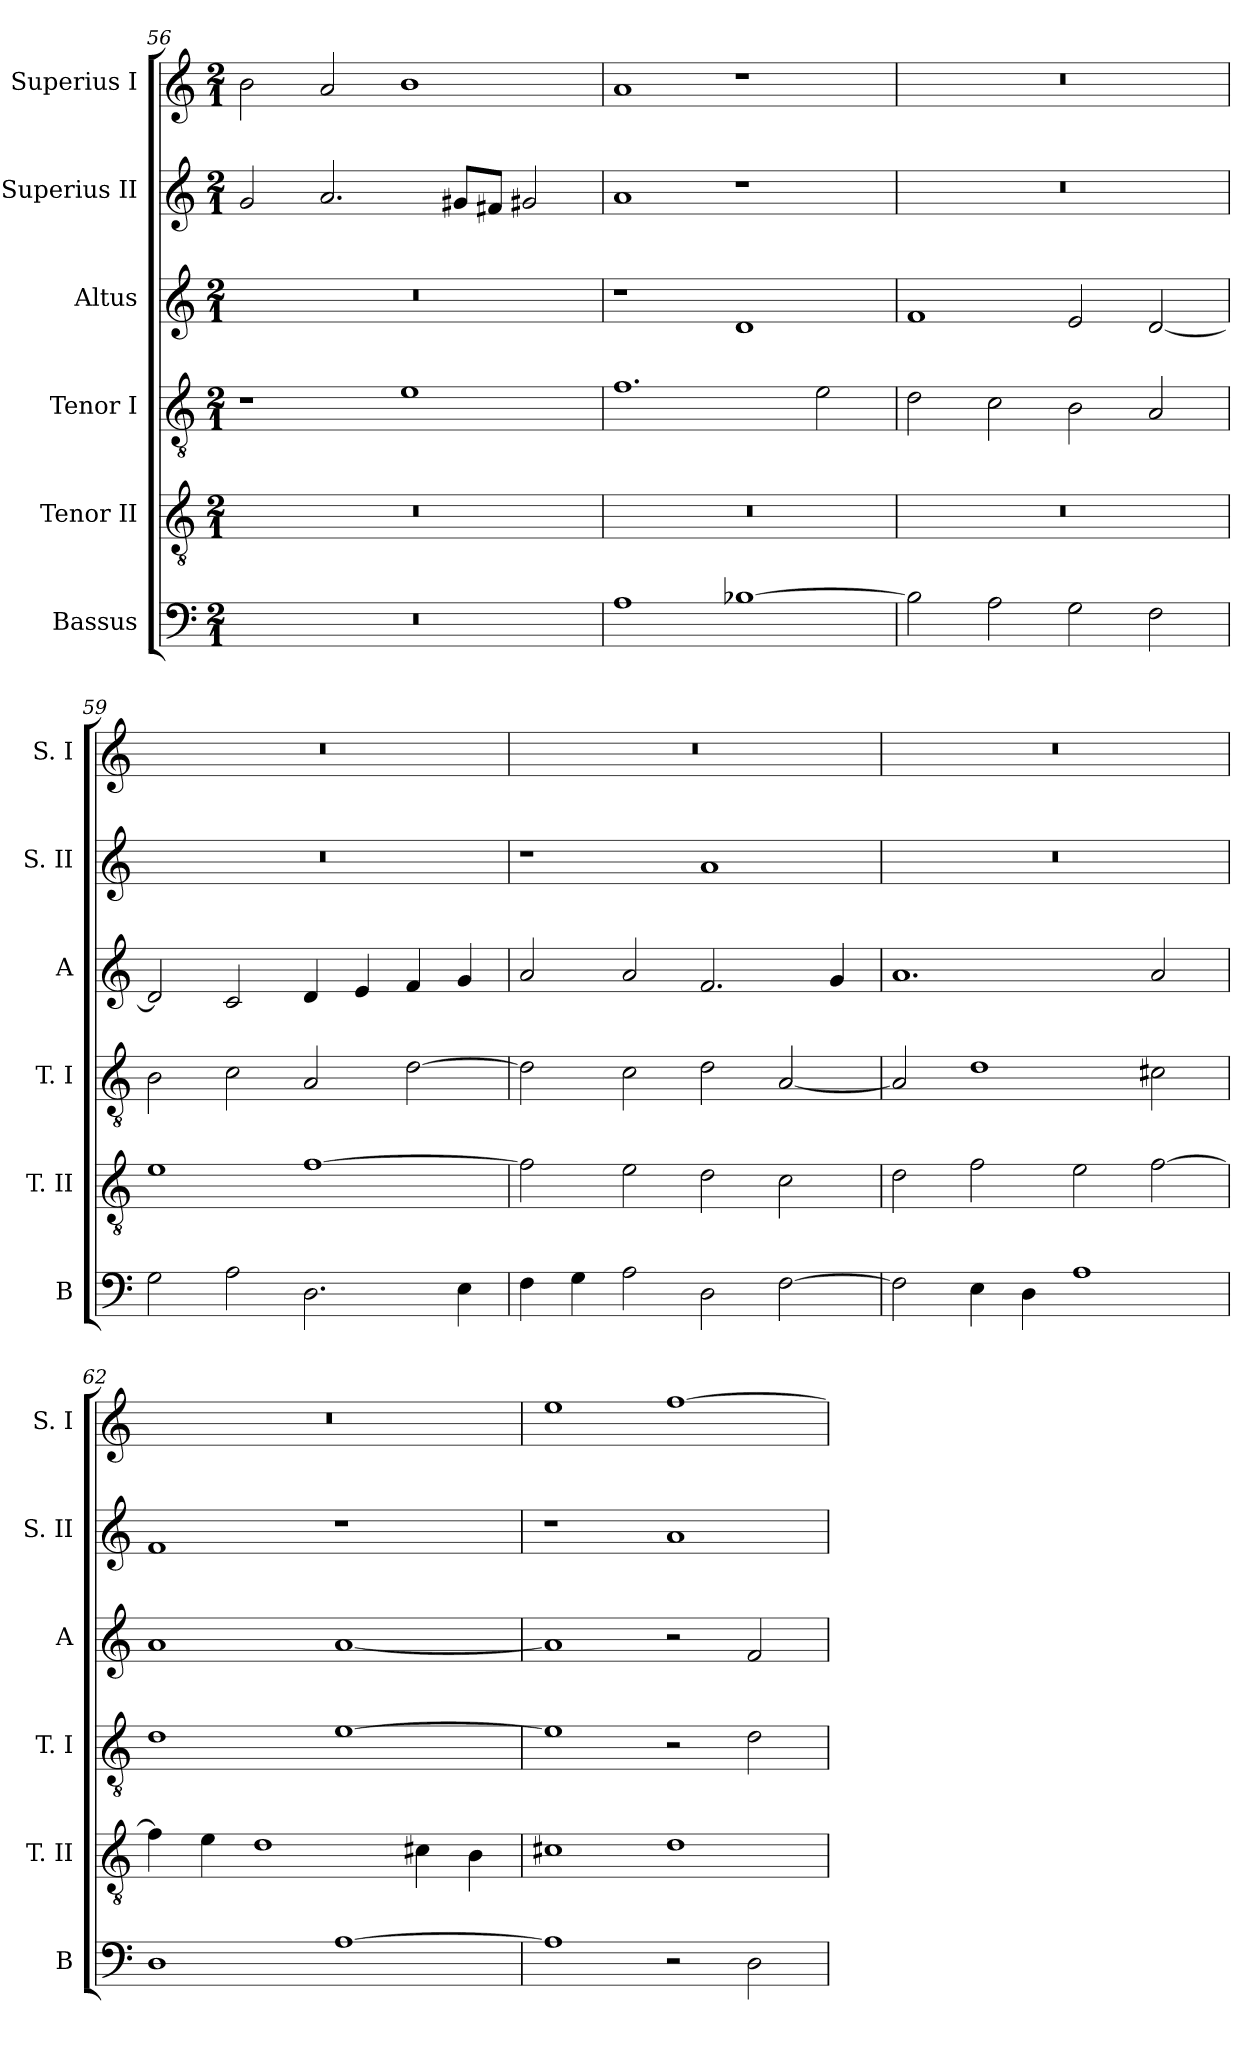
**kern	**kern	**kern	**kern	**kern	**kern
*part6	*part5	*part4	*part3	*part2	*part1
*staff6	*staff5	*staff4	*staff3	*staff2	*staff1
*I"Bassus	*I"Tenor II	*I"Tenor I	*I"Altus	*I"Superius II	*I"Superius I
*I'B	*I'T. II	*I'T. I	*I'A	*I'S. II	*I'S. I
*clefF4	*clefGv2	*clefGv2	*clefG2	*clefG2	*clefG2
*k[]	*k[]	*k[]	*k[]	*k[]	*k[]
*C:	*C:	*C:	*C:	*C:	*C:
*M2/1	*M2/1	*M2/1	*M2/1	*M2/1	*M2/1
=56	=56	=56	=56	=56	=56
0r	0r	1r	0r	2g	2b
.	.	.	.	2.a	2a
.	.	1e	.	.	1b
.	.	.	.	8g#XL	.
.	.	.	.	8f#XJ	.
.	.	.	.	2g#X	.
=57	=57	=57	=57	=57	=57
1A	0r	1.f	1r	1a	1a
[1B-X	.	.	1d	1r	1r
.	.	2e	.	.	.
=58	=58	=58	=58	=58	=58
2B-]	0r	2d	1f	0r	0r
2A	.	2c	.	.	.
2G	.	2B	2e	.	.
2F	.	2A	[2d	.	.
=59	=59	=59	=59	=59	=59
2G	1e	2B	2d]	0r	0r
2A	.	2c	2c	.	.
2.D	[1f	2A	4d	.	.
.	.	.	4e	.	.
.	.	[2d	4f	.	.
4E	.	.	4g	.	.
=60	=60	=60	=60	=60	=60
4F	2f]	2d]	2a	1r	0r
4G	.	.	.	.	.
2A	2e	2c	2a	.	.
2D	2d	2d	2.f	1a	.
[2F	2c	[2A	.	.	.
.	.	.	4g	.	.
=61	=61	=61	=61	=61	=61
2F]	2d	2A]	1.a	0r	0r
4E	2f	1d	.	.	.
4D	.	.	.	.	.
1A	2e	.	.	.	.
.	[2f	2c#X	2a	.	.
=62	=62	=62	=62	=62	=62
1D	4f]	1d	1a	1f	0r
.	4e	.	.	.	.
.	1d	.	.	.	.
[1A	.	[1e	[1a	1r	.
.	4c#X	.	.	.	.
.	4B	.	.	.	.
=63	=63	=63	=63	=63	=63
1A]	1c#X	1e]	1a]	1r	1ee
2r	1d	2r	2r	1a	[1ff
2D	.	2d	2f	.	.
=	=	=	=	=	=
*-	*-	*-	*-	*-	*-
